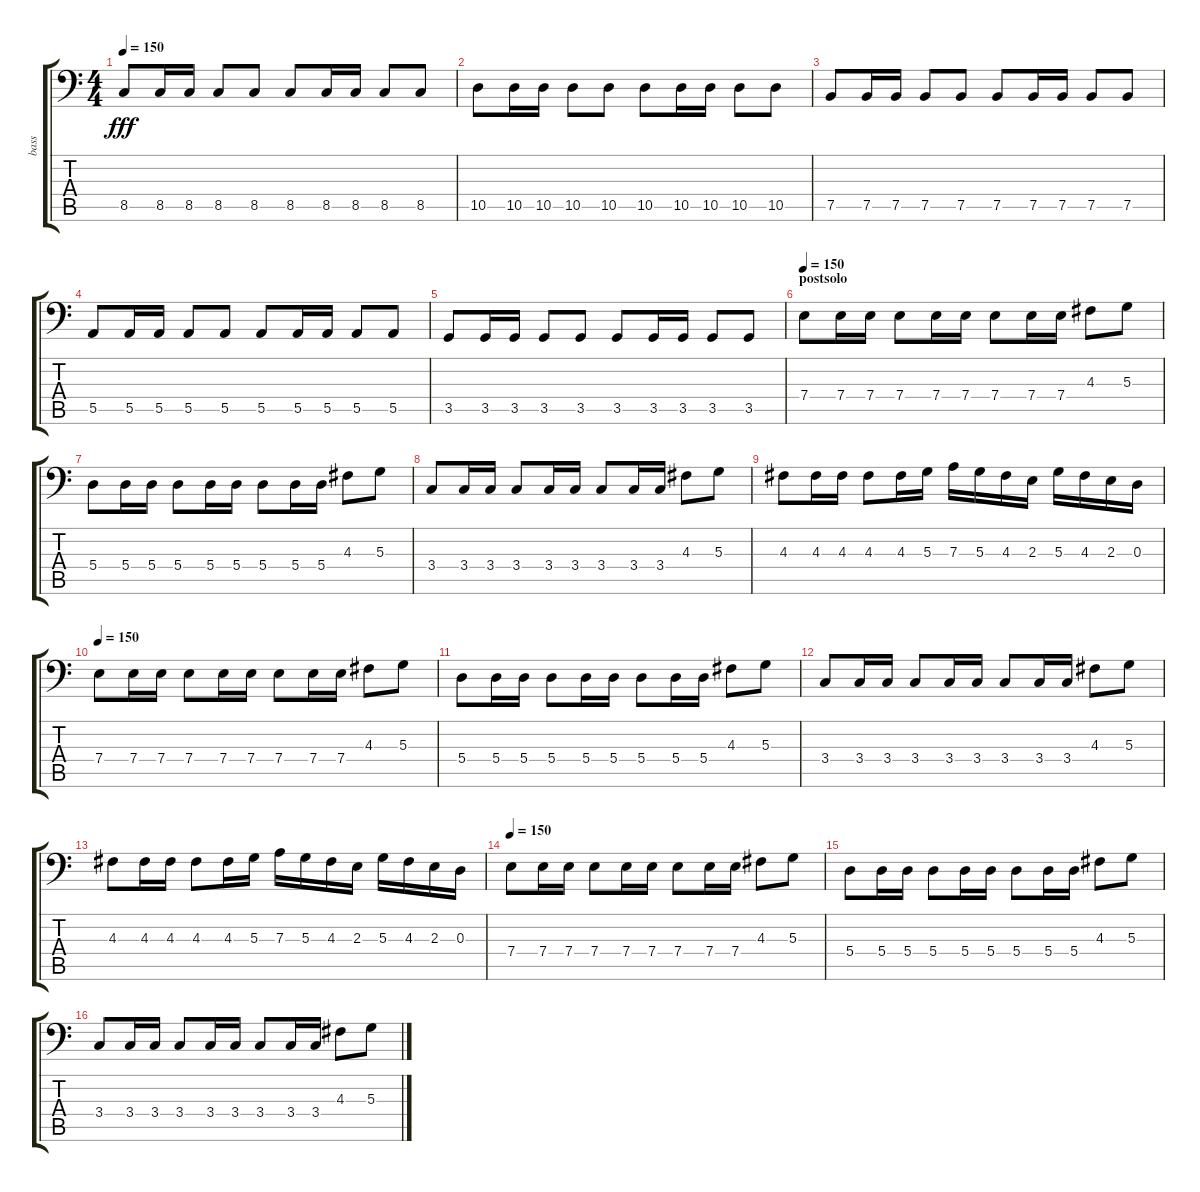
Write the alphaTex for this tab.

\track ("bass" "bass") {instrument electricbassfinger}
\staff {score tabs}
\tuning (C3 G2 D2 A1 E1 B0) {hide}
\ts (4 4)
\tempo 150
\clef f4
\ks c
8.5.8{dy fff} 8.5.16 8.5.16 8.5.8 8.5.8 8.5.8 8.5.16 8.5.16 8.5.8 8.5.8 |
10.5.8 10.5.16 10.5.16 10.5.8 10.5.8 10.5.8 10.5.16 10.5.16 10.5.8 10.5.8 |
7.5.8 7.5.16 7.5.16 7.5.8 7.5.8 7.5.8 7.5.16 7.5.16 7.5.8 7.5.8 |
5.5.8 5.5.16 5.5.16 5.5.8 5.5.8 5.5.8 5.5.16 5.5.16 5.5.8 5.5.8 |
3.5.8 3.5.16 3.5.16 3.5.8 3.5.8 3.5.8 3.5.16 3.5.16 3.5.8 3.5.8 |
\section ("" "postsolo")
\tempo 150
7.4.8 7.4.16 7.4.16 7.4.8 7.4.16 7.4.16 7.4.8 7.4.16 7.4.16 4.3.8 5.3.8 |
5.4.8 5.4.16 5.4.16 5.4.8 5.4.16 5.4.16 5.4.8 5.4.16 5.4.16 4.3.8 5.3.8 |
3.4.8 3.4.16 3.4.16 3.4.8 3.4.16 3.4.16 3.4.8 3.4.16 3.4.16 4.3.8 5.3.8 |
4.3.8 4.3.16 4.3.16 4.3.8 4.3.16 5.3.16 7.3.16 5.3.16 4.3.16 2.3.16 5.3.16 4.3.16 2.3.16 0.3.16 |
\tempo 150
7.4.8 7.4.16 7.4.16 7.4.8 7.4.16 7.4.16 7.4.8 7.4.16 7.4.16 4.3.8 5.3.8 |
5.4.8 5.4.16 5.4.16 5.4.8 5.4.16 5.4.16 5.4.8 5.4.16 5.4.16 4.3.8 5.3.8 |
3.4.8 3.4.16 3.4.16 3.4.8 3.4.16 3.4.16 3.4.8 3.4.16 3.4.16 4.3.8 5.3.8 |
4.3.8 4.3.16 4.3.16 4.3.8 4.3.16 5.3.16 7.3.16 5.3.16 4.3.16 2.3.16 5.3.16 4.3.16 2.3.16 0.3.16 |
\tempo 150
7.4.8 7.4.16 7.4.16 7.4.8 7.4.16 7.4.16 7.4.8 7.4.16 7.4.16 4.3.8 5.3.8 |
5.4.8 5.4.16 5.4.16 5.4.8 5.4.16 5.4.16 5.4.8 5.4.16 5.4.16 4.3.8 5.3.8 |
3.4.8 3.4.16 3.4.16 3.4.8 3.4.16 3.4.16 3.4.8 3.4.16 3.4.16 4.3.8 5.3.8
